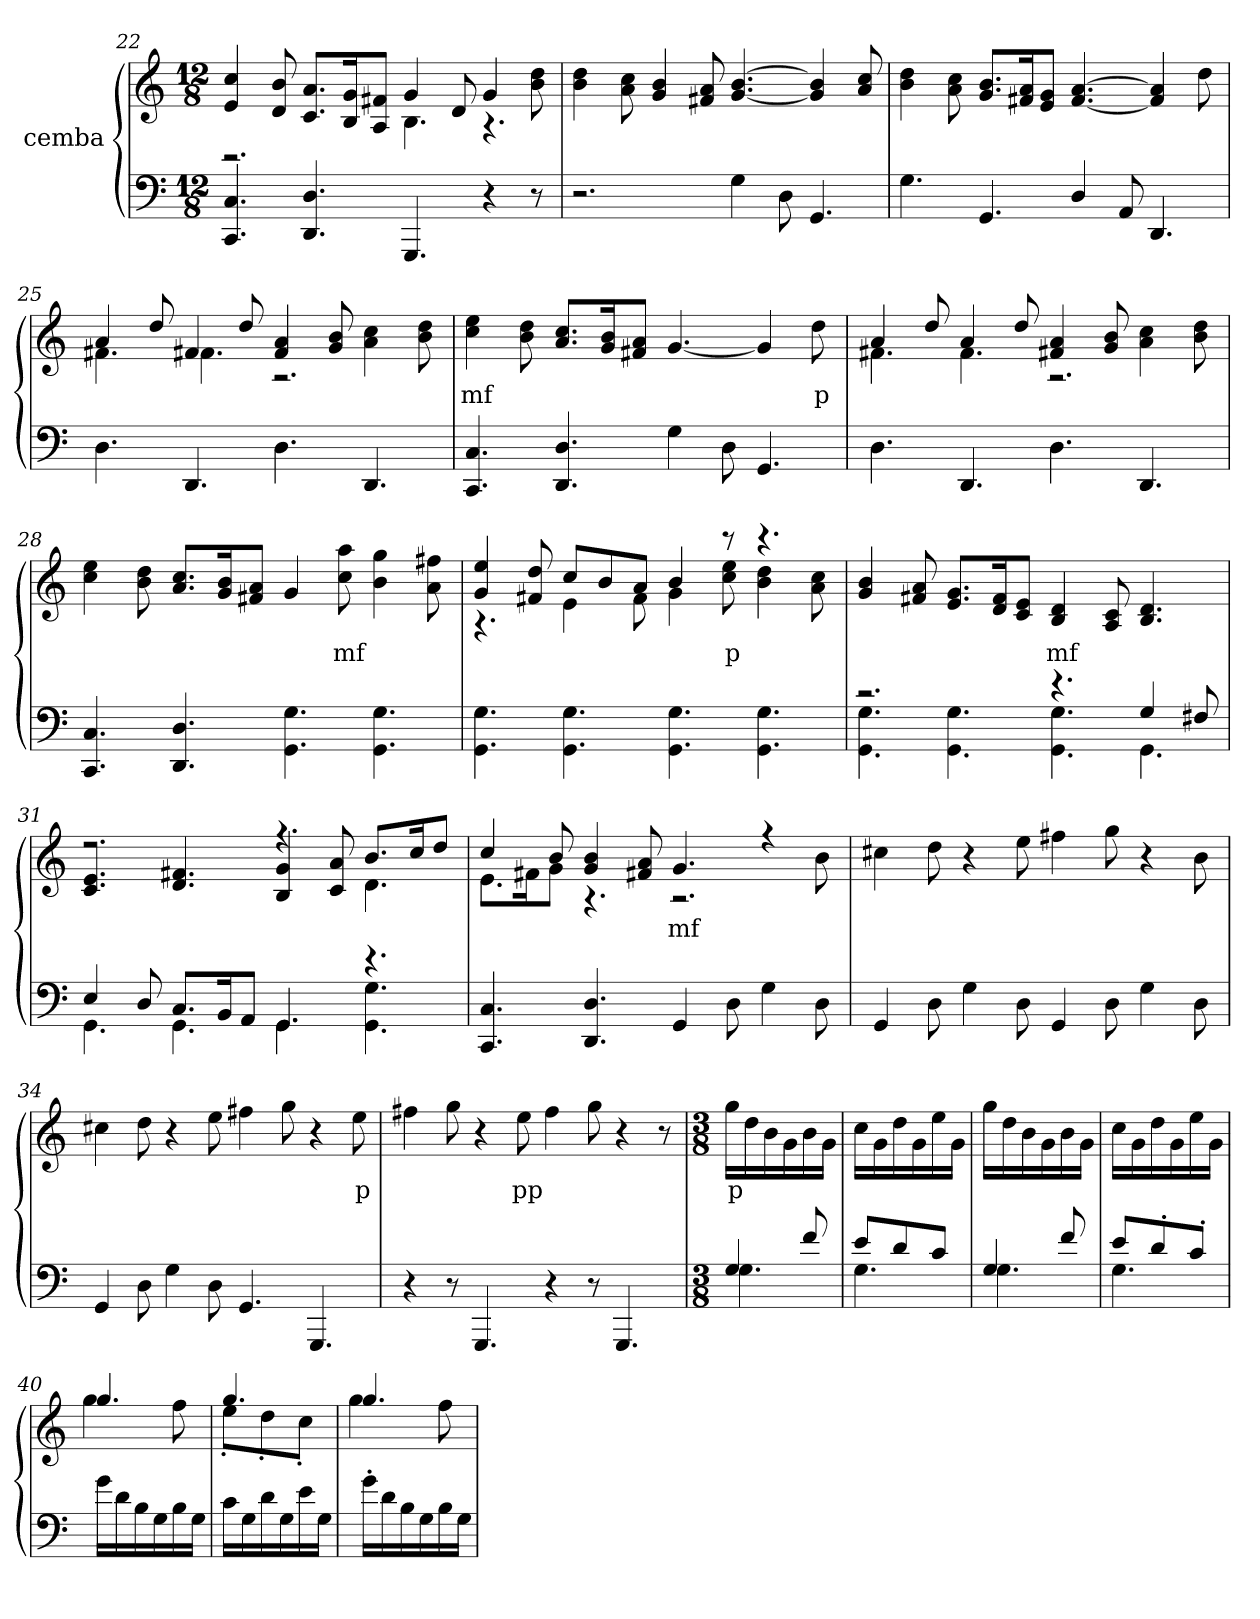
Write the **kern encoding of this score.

**kern	**kern	**text
*part2	*part1	*part1
*staff2	*staff1	*staff1
*I"cemba	*I"cemba	*
*clefF4	*clefG2	*
*k[]	*k[]	*
*M12/8	*M12/8	*
=22	=22	=22
*	*^	*
4.CC/ 4.C/	4e/ 4cc/	2.r	.
.	8d/ 8b/	.	.
4.DD/ 4.D/	8.c/ 8.a/L	.	.
.	16B/ 16g/	.	.
.	8A/ 8f#X/J	.	.
4.GGG/	4g/	4.B\	.
.	8d/	.	.
4r	4g/	4.r	.
8r	8b\ 8dd\	.	.
*	*v	*v	*
=23	=23	=23
2.r	4b\ 4dd\	.
.	8a\ 8cc\	.
.	4g/ 4b/	.
.	8f#X/ 8a/	.
4G\	[4.g/ [4.b/	.
8D\	.	.
4.GG/	4g/] 4b/]	.
.	8a/ 8cc/	.
=24	=24	=24
4.G\	4b\ 4dd\	.
.	8a\ 8cc\	.
4.GG/	8.g/ 8.b/L	.
.	16f#X/ 16a/	.
.	8e/ 8g/J	.
4D/	[4.f#/ [4.a/	.
8AA/	.	.
4.DD/	4f#/] 4a/]	.
.	8dd\	.
=25	=25	=25
*	*^	*
4.D\	4a/	4.f#\	.
.	8dd/	.	.
4.DD/	4f#X/	4.f#\	.
.	8dd/	.	.
4.D\	4f#/ 4a/	2.r	.
.	8g/ 8b/	.	.
4.DD/	4a\ 4cc\	.	.
.	8b\ 8dd\	.	.
*	*v	*v	*
=26	=26	=26
4.CC/ 4.C/	4cc\ 4ee\	mf
.	8b\ 8dd\	.
4.DD/ 4.D/	8.a/ 8.cc/L	.
.	16g/ 16b/	.
.	8f#X/ 8a/J	.
4G\	[4.g/	.
8D\	.	.
4.GG/	4g/]	.
.	8dd\	p
=27	=27	=27
*	*^	*
4.D\	4a/	4.f#\	.
.	8dd/	.	.
4.DD/	4a/	4.f#\	.
.	8dd/	.	.
4.D\	4f#X/ 4a/	2.r	.
.	8g/ 8b/	.	.
4.DD/	4a\ 4cc\	.	.
.	8b\ 8dd\	.	.
*	*v	*v	*
=28	=28	=28
4.CC/ 4.C/	4cc\ 4ee\	.
.	8b\ 8dd\	.
4.DD/ 4.D/	8.a/ 8.cc/L	.
.	16g/ 16b/	.
.	8f#X/ 8a/J	.
4.GG\ 4.G\	4g/	.
.	8cc\ 8aa\	mf
4.GG\ 4.G\	4b\ 4gg\	.
.	8a\ 8ff#\	.
=29	=29	=29
*	*^	*
4.GG\ 4.G\	4g/ 4ee/	4.r	.
.	8f#X/ 8dd/	.	.
4.GG\ 4.G\	8cc/L	4e\	.
.	8b/	.	.
.	8a/J	8f#\	.
4.GG\ 4.G\	4b/	4g\	.
.	8r	8cc\ 8ee\	p
4.GG\ 4.G\	4.r	4b\ 4dd\	.
.	.	8a\ 8cc\	.
*	*v	*v	*
=30	=30	=30
*^	*	*
2.r	4.GG\ 4.G\	4g/ 4b/	.
.	.	8f#X/ 8a/	.
.	4.GG\ 4.G\	8.e/ 8.g/L	.
.	.	16d/ 16f#/	.
.	.	8c/ 8e/J	.
4.r	4.GG\ 4.G\	4B/ 4d/	mf
.	.	8A/ 8c/	.
4G/	4.GG\	4.B/ 4.d/	.
8F#X/	.	.	.
=31	=31	=31	=31
*	*	*^	*
4E/	4.GG\	2.r	4.c/ 4.e/	.
8D/	.	.	.	.
8.C/L	4.GG\	.	4.d/ 4.f#X/	.
16BB/	.	.	.	.
8AA/J	.	.	.	.
4.GG/	4.GG\	4.r	4B/ 4g/	.
.	.	.	8c/ 8a/	.
4.r	4.GG\ 4.G\	4.d\	8.b/L	.
.	.	.	16cc/	.
.	.	.	8dd/J	.
*v	*v	*	*	*
=32	=32	=32	=32
4.CC/ 4.C/	4cc/	8.e\L	.
.	.	16f#\	.
.	8b/	8g\J	.
4.DD/ 4.D/	4g/ 4b/	4.r	.
.	8f#X/ 8a/	.	.
4GG/	4.g/	2.r	mf
8D\	.	.	.
4G\	4r	.	.
8D\	8b\	.	.
*	*v	*v	*
=33	=33	=33
4GG/	4cc#X\	.
8D\	8dd\	.
4G\	4r	.
8D\	8ee\	.
4GG/	4ff#X\	.
8D\	8gg\	.
4G\	4r	.
8D\	8b\	.
=34	=34	=34
4GG/	4cc#X\	.
8D\	8dd\	.
4G\	4r	.
8D\	8ee\	.
4.GG/	4ff#X\	.
.	8gg\	.
4.GGG/	4r	.
.	8ee\	p
=35	=35	=35
4r	4ff#X\	.
8r	8gg\	.
4.GGG/	4r	.
.	8ee\	pp
4r	4ff#\	.
8r	8gg\	.
4.GGG/	4r	.
.	8r	.
=36	=36	=36
*M3/8	*M3/8	*
*^	*	*
4G/	4.G\	16gg\LL	p
.	.	16dd\	.
.	.	16b\	.
.	.	16g\	.
8f/	.	16b\	.
.	.	16g\JJ	.
=37	=37	=37	=37
8e/L	4.G\	16cc\LL	.
.	.	16g\	.
8d/	.	16dd\	.
.	.	16g\	.
8c/J	.	16ee\	.
.	.	16g\JJ	.
=38	=38	=38	=38
4G/	4.G\	16gg\LL	.
.	.	16dd\	.
.	.	16b\	.
.	.	16g\	.
8f/	.	16b\	.
.	.	16g\JJ	.
=39	=39	=39	=39
8e/L	4.G\	16cc\LL	.
.	.	16g\	.
8d'>/	.	16dd\	.
.	.	16g\	.
8c'>/J	.	16ee\	.
.	.	16g\JJ	.
*v	*v	*	*
=40	=40	=40
*	*^	*
16g\LL	4.gg/	4gg\	.
16d\	.	.	.
16B\	.	.	.
16G\	.	.	.
16B\	.	8ff\	.
16G\JJ	.	.	.
=41	=41	=41	=41
16c\LL	4.gg/	8ee'>\L	.
16G\	.	.	.
16d\	.	8dd'>\	.
16G\	.	.	.
16e\	.	8cc'>\J	.
16G\JJ	.	.	.
=42	=42	=42	=42
16g'>\LL	4.gg/	4gg\	.
16d\	.	.	.
16B\	.	.	.
16G\	.	.	.
16B\	.	8ff\	.
16G\JJ	.	.	.
*	*v	*v	*
=	=	=
*-	*-	*-
